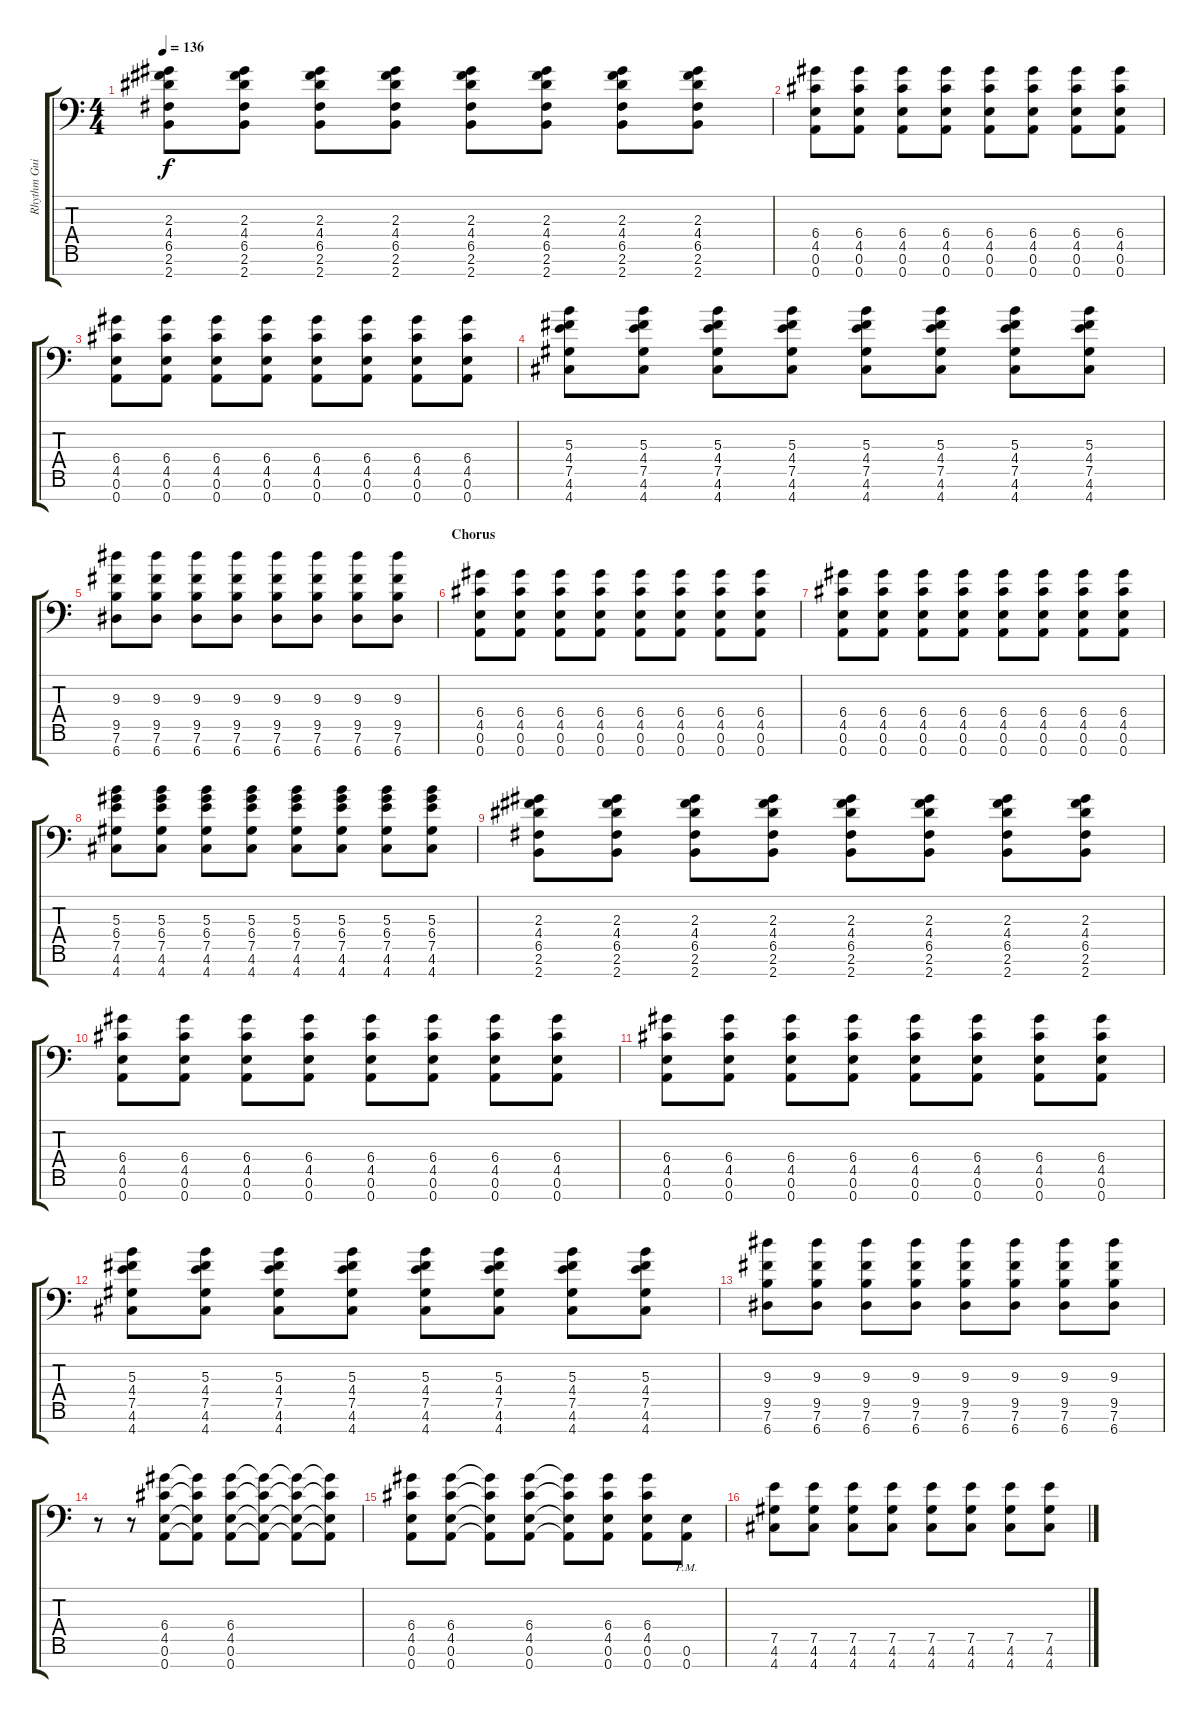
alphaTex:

\track ("Rhythm Guitar 2" "Rhythm Gui") {instrument distortionguitar}
\staff {score tabs}
\tuning (E4 B3 Gb3 D3 A2 E2 A1) {hide}
\ts (4 4)
\tempo 136
\clef f4
\ks c
(2.3 4.4 6.5 2.6 2.7).8{dy f} (2.3 4.4 6.5 2.6 2.7).8 (2.3 4.4 6.5 2.6 2.7).8 (2.3 4.4 6.5 2.6 2.7).8 (2.3 4.4 6.5 2.6 2.7).8 (2.3 4.4 6.5 2.6 2.7).8 (2.3 4.4 6.5 2.6 2.7).8 (2.3 4.4 6.5 2.6 2.7).8 |
(6.4 4.5 0.6 0.7).8 (6.4 4.5 0.6 0.7).8 (6.4 4.5 0.6 0.7).8 (6.4 4.5 0.6 0.7).8 (6.4 4.5 0.6 0.7).8 (6.4 4.5 0.6 0.7).8 (6.4 4.5 0.6 0.7).8 (6.4 4.5 0.6 0.7).8 |
(6.4 4.5 0.6 0.7).8 (6.4 4.5 0.6 0.7).8 (6.4 4.5 0.6 0.7).8 (6.4 4.5 0.6 0.7).8 (6.4 4.5 0.6 0.7).8 (6.4 4.5 0.6 0.7).8 (6.4 4.5 0.6 0.7).8 (6.4 4.5 0.6 0.7).8 |
(5.3 4.4 7.5 4.6 4.7).8 (5.3 4.4 7.5 4.6 4.7).8 (5.3 4.4 7.5 4.6 4.7).8 (5.3 4.4 7.5 4.6 4.7).8 (5.3 4.4 7.5 4.6 4.7).8 (5.3 4.4 7.5 4.6 4.7).8 (5.3 4.4 7.5 4.6 4.7).8 (5.3 4.4 7.5 4.6 4.7).8 |
(9.3 9.5 7.6 6.7).8 (9.3 9.5 7.6 6.7).8 (9.3 9.5 7.6 6.7).8 (9.3 9.5 7.6 6.7).8 (9.3 9.5 7.6 6.7).8 (9.3 9.5 7.6 6.7).8 (9.3 9.5 7.6 6.7).8 (9.3 9.5 7.6 6.7).8 |
\section ("" "Chorus")
(6.4 4.5 0.6 0.7).8 (6.4 4.5 0.6 0.7).8 (6.4 4.5 0.6 0.7).8 (6.4 4.5 0.6 0.7).8 (6.4 4.5 0.6 0.7).8 (6.4 4.5 0.6 0.7).8 (6.4 4.5 0.6 0.7).8 (6.4 4.5 0.6 0.7).8 |
(6.4 4.5 0.6 0.7).8 (6.4 4.5 0.6 0.7).8 (6.4 4.5 0.6 0.7).8 (6.4 4.5 0.6 0.7).8 (6.4 4.5 0.6 0.7).8 (6.4 4.5 0.6 0.7).8 (6.4 4.5 0.6 0.7).8 (6.4 4.5 0.6 0.7).8 |
(5.3 6.4 7.5 4.6 4.7).8 (5.3 6.4 7.5 4.6 4.7).8 (5.3 6.4 7.5 4.6 4.7).8 (5.3 6.4 7.5 4.6 4.7).8 (5.3 6.4 7.5 4.6 4.7).8 (5.3 6.4 7.5 4.6 4.7).8 (5.3 6.4 7.5 4.6 4.7).8 (5.3 6.4 7.5 4.6 4.7).8 |
(2.3 4.4 6.5 2.6 2.7).8 (2.3 4.4 6.5 2.6 2.7).8 (2.3 4.4 6.5 2.6 2.7).8 (2.3 4.4 6.5 2.6 2.7).8 (2.3 4.4 6.5 2.6 2.7).8 (2.3 4.4 6.5 2.6 2.7).8 (2.3 4.4 6.5 2.6 2.7).8 (2.3 4.4 6.5 2.6 2.7).8 |
(6.4 4.5 0.6 0.7).8 (6.4 4.5 0.6 0.7).8 (6.4 4.5 0.6 0.7).8 (6.4 4.5 0.6 0.7).8 (6.4 4.5 0.6 0.7).8 (6.4 4.5 0.6 0.7).8 (6.4 4.5 0.6 0.7).8 (6.4 4.5 0.6 0.7).8 |
(6.4 4.5 0.6 0.7).8 (6.4 4.5 0.6 0.7).8 (6.4 4.5 0.6 0.7).8 (6.4 4.5 0.6 0.7).8 (6.4 4.5 0.6 0.7).8 (6.4 4.5 0.6 0.7).8 (6.4 4.5 0.6 0.7).8 (6.4 4.5 0.6 0.7).8 |
(5.3 4.4 7.5 4.6 4.7).8 (5.3 4.4 7.5 4.6 4.7).8 (5.3 4.4 7.5 4.6 4.7).8 (5.3 4.4 7.5 4.6 4.7).8 (5.3 4.4 7.5 4.6 4.7).8 (5.3 4.4 7.5 4.6 4.7).8 (5.3 4.4 7.5 4.6 4.7).8 (5.3 4.4 7.5 4.6 4.7).8 |
(9.3 9.5 7.6 6.7).8 (9.3 9.5 7.6 6.7).8 (9.3 9.5 7.6 6.7).8 (9.3 9.5 7.6 6.7).8 (9.3 9.5 7.6 6.7).8 (9.3 9.5 7.6 6.7).8 (9.3 9.5 7.6 6.7).8 (9.3 9.5 7.6 6.7).8 |
r.8 r.8 (6.4 4.5 0.6 0.7).8 (6.4{t} 4.5{t} 0.6{t} 0.7{t}).8 (6.4 4.5 0.6 0.7).8 (6.4{t} 4.5{t} 0.6{t} 0.7{t}).8 (6.4{t} 4.5{t} 0.6{t} 0.7{t}).8 (6.4{t} 4.5{t} 0.6{t} 0.7{t}).8 |
(6.4 4.5 0.6 0.7).8 (6.4 4.5 0.6 0.7).8 (6.4{t} 4.5{t} 0.6{t} 0.7{t}).8 (6.4 4.5 0.6 0.7).8 (6.4{t} 4.5{t} 0.6{t} 0.7{t}).8 (6.4 4.5 0.6 0.7).8 (6.4 4.5 0.6 0.7).8 (0.6{pm} 0.7{pm}).8 |
(7.5 4.6 4.7).8 (7.5 4.6 4.7).8 (7.5 4.6 4.7).8 (7.5 4.6 4.7).8 (7.5 4.6 4.7).8 (7.5 4.6 4.7).8 (7.5 4.6 4.7).8 (7.5 4.6 4.7).8
